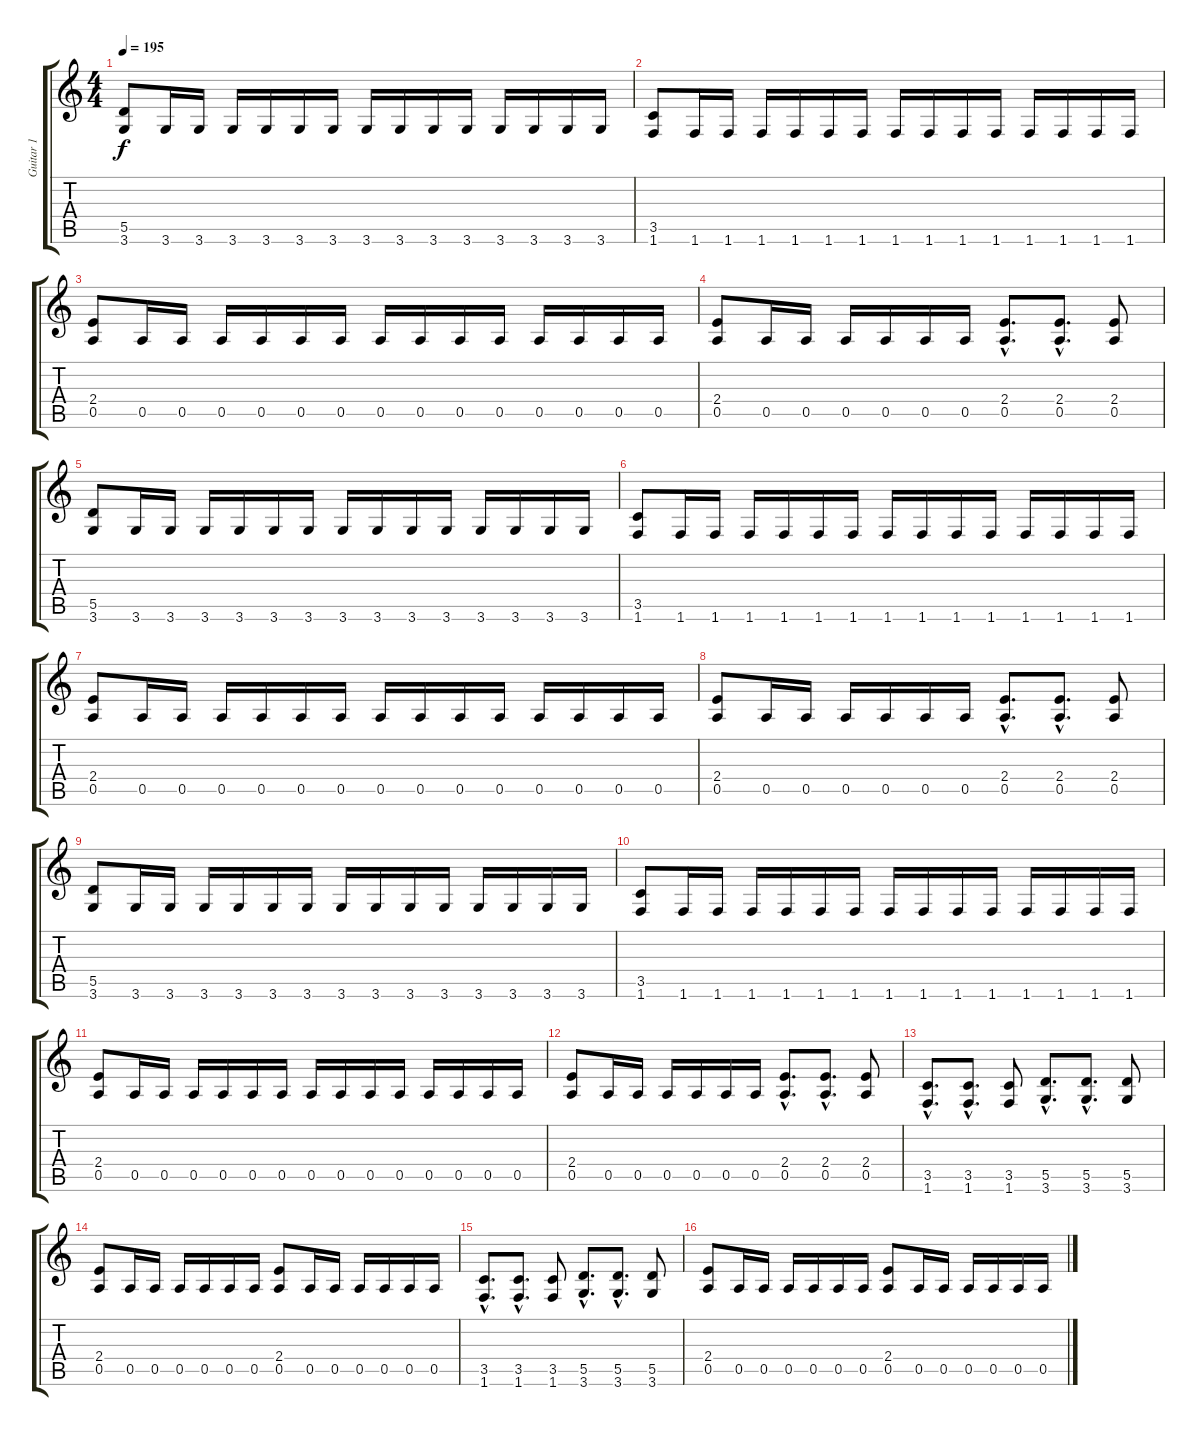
\track ("Guitar 1" "Guitar 1") {instrument distortionguitar}
\staff {score tabs}
\tuning (E4 B3 G3 D3 A2 E2) {hide}
\ts (4 4)
\tempo 195
\clef g2
\ks c
(5.5 3.6).8{dy f} 3.6.16 3.6.16 3.6.16 3.6.16 3.6.16 3.6.16 3.6.16 3.6.16 3.6.16 3.6.16 3.6.16 3.6.16 3.6.16 3.6.16 |
(3.5 1.6).8 1.6.16 1.6.16 1.6.16 1.6.16 1.6.16 1.6.16 1.6.16 1.6.16 1.6.16 1.6.16 1.6.16 1.6.16 1.6.16 1.6.16 |
(2.4 0.5).8 0.5.16 0.5.16 0.5.16 0.5.16 0.5.16 0.5.16 0.5.16 0.5.16 0.5.16 0.5.16 0.5.16 0.5.16 0.5.16 0.5.16 |
(2.4 0.5).8 0.5.16 0.5.16 0.5.16 0.5.16 0.5.16 0.5.16 (2.4{hac} 0.5{hac}).8{d} (2.4{hac} 0.5{hac}).8{d} (2.4 0.5).8 |
(5.5 3.6).8 3.6.16 3.6.16 3.6.16 3.6.16 3.6.16 3.6.16 3.6.16 3.6.16 3.6.16 3.6.16 3.6.16 3.6.16 3.6.16 3.6.16 |
(3.5 1.6).8 1.6.16 1.6.16 1.6.16 1.6.16 1.6.16 1.6.16 1.6.16 1.6.16 1.6.16 1.6.16 1.6.16 1.6.16 1.6.16 1.6.16 |
(2.4 0.5).8 0.5.16 0.5.16 0.5.16 0.5.16 0.5.16 0.5.16 0.5.16 0.5.16 0.5.16 0.5.16 0.5.16 0.5.16 0.5.16 0.5.16 |
(2.4 0.5).8 0.5.16 0.5.16 0.5.16 0.5.16 0.5.16 0.5.16 (2.4{hac} 0.5{hac}).8{d} (2.4{hac} 0.5{hac}).8{d} (2.4 0.5).8 |
(5.5 3.6).8 3.6.16 3.6.16 3.6.16 3.6.16 3.6.16 3.6.16 3.6.16 3.6.16 3.6.16 3.6.16 3.6.16 3.6.16 3.6.16 3.6.16 |
(3.5 1.6).8 1.6.16 1.6.16 1.6.16 1.6.16 1.6.16 1.6.16 1.6.16 1.6.16 1.6.16 1.6.16 1.6.16 1.6.16 1.6.16 1.6.16 |
(2.4 0.5).8 0.5.16 0.5.16 0.5.16 0.5.16 0.5.16 0.5.16 0.5.16 0.5.16 0.5.16 0.5.16 0.5.16 0.5.16 0.5.16 0.5.16 |
(2.4 0.5).8 0.5.16 0.5.16 0.5.16 0.5.16 0.5.16 0.5.16 (2.4{hac} 0.5{hac}).8{d} (2.4{hac} 0.5{hac}).8{d} (2.4 0.5).8 |
(3.5{hac} 1.6{hac}).8{d} (3.5{hac} 1.6{hac}).8{d} (3.5 1.6).8 (5.5{hac} 3.6{hac}).8{d} (5.5{hac} 3.6{hac}).8{d} (5.5 3.6).8 |
(2.4 0.5).8 0.5.16 0.5.16 0.5.16 0.5.16 0.5.16 0.5.16 (2.4 0.5).8 0.5.16 0.5.16 0.5.16 0.5.16 0.5.16 0.5.16 |
(3.5{hac} 1.6{hac}).8{d} (3.5{hac} 1.6{hac}).8{d} (3.5 1.6).8 (5.5{hac} 3.6{hac}).8{d} (5.5{hac} 3.6{hac}).8{d} (5.5 3.6).8 |
(2.4 0.5).8 0.5.16 0.5.16 0.5.16 0.5.16 0.5.16 0.5.16 (2.4 0.5).8 0.5.16 0.5.16 0.5.16 0.5.16 0.5.16 0.5.16
